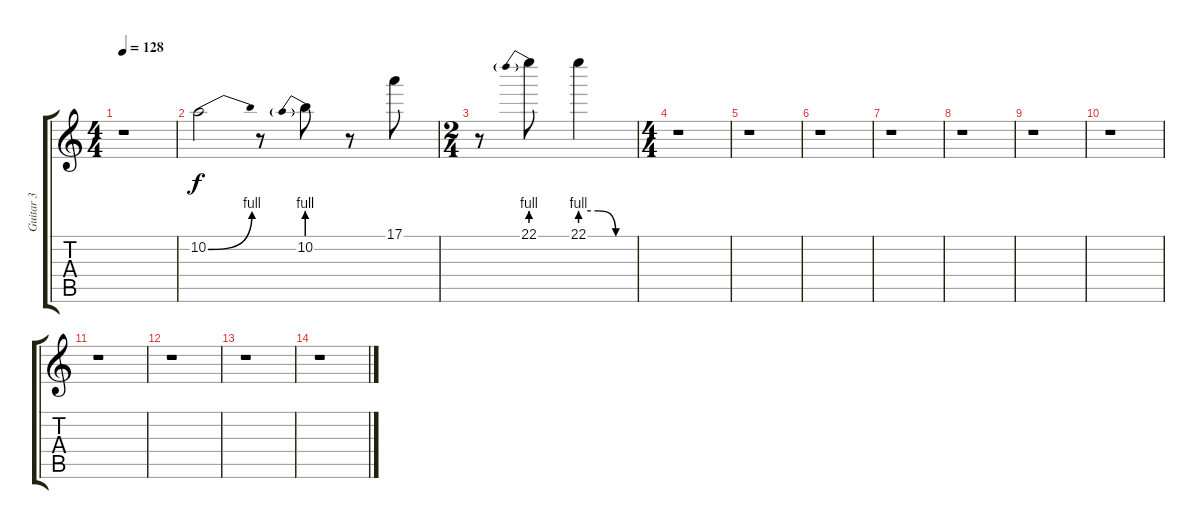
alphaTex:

\track ("Guitar 3" "Guitar 3") {instrument distortionguitar}
\staff {score tabs}
\tuning (E4 B3 G3 D3 A2 E2) {hide}
\ts (4 4)
\tempo 128
\clef g2
\ks c
r.1{dy f} |
10.2{be (bend 0 0 60 4)}.2 r.8 10.2{be (prebend 0 4 60 4)}.8 r.8 17.1.8 |
\ts (2 4)
r.8 22.1{be (prebend 0 4 60 4)}.8 22.1{be (custom 0 4 20 4 40 0 60 0)}.4 |
\ts (4 4)
r.1 |
r.1 |
r.1 |
r.1 |
r.1 |
r.1 |
r.1 |
r.1 |
r.1 |
r.1 |
r.1
